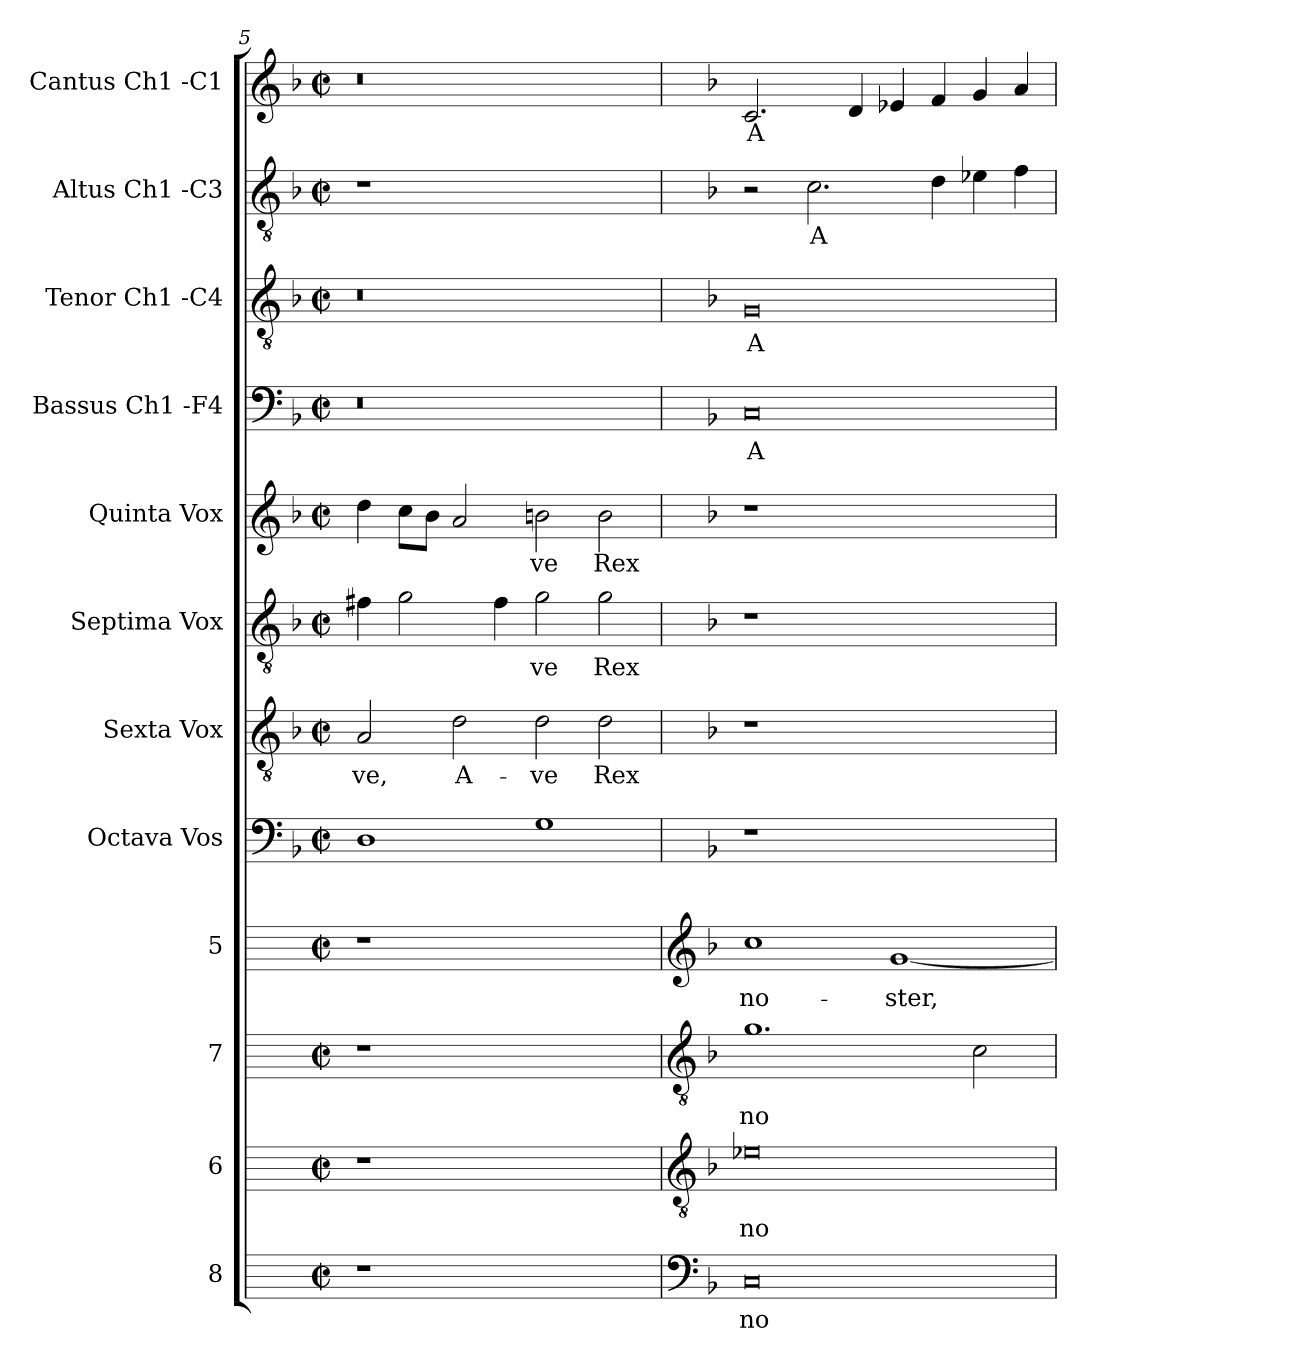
**kern	**text	**kern	**text	**kern	**text	**kern	**text	**kern	**text	**kern	**text	**kern	**text	**kern	**text	**kern	**text	**kern	**text	**kern	**text	**kern	**text
*part12	*part12	*part11	*part11	*part10	*part10	*part9	*part9	*part8	*part8	*part7	*part7	*part6	*part6	*part5	*part5	*part4	*part4	*part3	*part3	*part2	*part2	*part1	*part1
*staff12	*staff12	*staff11	*staff11	*staff10	*staff10	*staff9	*staff9	*staff8	*staff8	*staff7	*staff7	*staff6	*staff6	*staff5	*staff5	*staff4	*staff4	*staff3	*staff3	*staff2	*staff2	*staff1	*staff1
*I"8	*	*I"6	*	*I"7	*	*I"5	*	*I"Octava  Vos	*	*I"Sexta  Vox	*	*I"Septima  Vox	*	*I"Quinta  Vox	*	*I"Bassus  Ch1 -F4	*	*I"Tenor  Ch1 -C4	*	*I"Altus  Ch1 -C3	*	*I"Cantus  Ch1 -C1	*
*	*	*	*	*	*	*	*	*	*	*	*	*	*	*	*	*I'B	*	*I'T	*	*I'A	*	*I'C	*
*	*	*	*	*	*	*	*	*clefF4	*	*clefGv2	*	*clefGv2	*	*clefG2	*	*clefF4	*	*clefGv2	*	*clefGv2	*	*clefG2	*
*k[]	*	*k[]	*	*k[]	*	*k[]	*	*k[b-]	*	*k[b-]	*	*k[b-]	*	*k[b-]	*	*k[b-]	*	*k[b-]	*	*k[b-]	*	*k[b-]	*
*C:	*	*C:	*	*C:	*	*C:	*	*F:	*	*F:	*	*F:	*	*F:	*	*F:	*	*F:	*	*F:	*	*F:	*
*M2/2	*	*M2/2	*	*M2/2	*	*M2/2	*	*M2/2	*	*M2/2	*	*M2/2	*	*M2/2	*	*M2/2	*	*M2/2	*	*M2/2	*	*M2/2	*
*met(c|)	*	*met(c|)	*	*met(c|)	*	*met(c|)	*	*met(c|)	*	*met(c|)	*	*met(c|)	*	*met(c|)	*	*met(c|)	*	*met(c|)	*	*met(c|)	*	*met(c|)	*
=5	=5	=5	=5	=5	=5	=5	=5	=5	=5	=5	=5	=5	=5	=5	=5	=5	=5	=5	=5	=5	=5	=5	=5
!	!	!	!	!	!	!	!	!	!LO:LY:b:rj	!	!LO:LY:b:cj	!	!LO:LY:b:cj	!	!LO:LY:b:cj	!	!	!	!	!	!	!	!
1r	.	1r	.	1r	.	1r	.	1D	.	2A/	-ve,	4f#X\	--	4dd\	--	0r	.	0r	.	1r	.	0r	.
!	!	!	!	!	!	!	!	!	!	!	!	!	!LO:LY:b:cj	!	!LO:LY:b:cj	!	!	!	!	!	!	!	!
.	.	.	.	.	.	.	.	.	.	.	.	2g\	--	8cc\L	--	.	.	.	.	.	.	.	.
!	!	!	!	!	!	!	!	!	!	!	!	!	!	!	!LO:LY:b:cj	!	!	!	!	!	!	!	!
.	.	.	.	.	.	.	.	.	.	.	.	.	.	8b-\J	--	.	.	.	.	.	.	.	.
!	!	!	!	!	!	!	!	!	!	!	!LO:LY:b:cj	!	!	!	!LO:LY:b:cj	!	!	!	!	!	!	!	!
.	.	.	.	.	.	.	.	.	.	2d\	A-	.	.	2a/	--	.	.	.	.	.	.	.	.
!	!	!	!	!	!	!	!	!	!	!	!	!	!LO:LY:b:cj	!	!	!	!	!	!	!	!	!	!
.	.	.	.	.	.	.	.	.	.	.	.	4f#\	--	.	.	.	.	.	.	.	.	.	.
!	!	!	!	!	!	!	!	!	!LO:LY:b:rj	!	!LO:LY:b:cj	!	!LO:LY:b:cj	!	!LO:LY:b:cj	!	!	!	!	!	!	!	!
1ryy	.	1ryy	.	1ryy	.	1ryy	.	1G	.	2d\	-ve	2g\	-ve	2bn\	-ve	.	.	.	.	1ryy	.	.	.
!	!	!	!	!	!	!	!	!	!	!	!LO:LY:b:cj	!	!LO:LY:b:cj	!	!LO:LY:b:cj	!	!	!	!	!	!	!	!
.	.	.	.	.	.	.	.	.	.	2d\	Rex	2g\	Rex	2b\	Rex	.	.	.	.	.	.	.	.
!!LO:PB:g=z
=6	=6	=6	=6	=6	=6	=6	=6	=6	=6	=6	=6	=6	=6	=6	=6	=6	=6	=6	=6	=6	=6	=6	=6
*clefF4	*	*clefGv2	*	*clefGv2	*	*clefG2	*	*	*	*	*	*	*	*	*	*	*	*	*	*	*	*	*
*k[b-]	*	*k[b-]	*	*k[b-]	*	*k[b-]	*	*	*	*	*	*	*	*	*	*	*	*	*	*	*	*	*
*F:	*	*F:	*	*F:	*	*F:	*	*	*	*	*	*	*	*	*	*	*	*	*	*	*	*	*
!	!LO:LY:b:cj	!	!LO:LY:b:cj	!	!LO:LY:b:cj	!	!LO:LY:b:cj	!	!	!	!	!	!	!	!	!	!LO:LY:b:cj	!	!LO:LY:b:cj	!	!	!	!LO:LY:b:cj
0C	no-	0e-X	no-	1.g	no-	1cc	no-	1r	.	1r	.	1r	.	1r	.	0C	A-	0G	A-	2r	.	2.c/	A-
!	!	!	!	!	!	!	!	!	!	!	!	!	!	!	!	!	!	!	!	!	!LO:LY:b:cj	!	!
.	.	.	.	.	.	.	.	.	.	.	.	.	.	.	.	.	.	.	.	2.c\	A-	.	.
!	!	!	!	!	!	!	!	!	!	!	!	!	!	!	!	!	!	!	!	!	!	!	!LO:LY:b:cj
.	.	.	.	.	.	.	.	.	.	.	.	.	.	.	.	.	.	.	.	.	.	4d/	--
!	!	!	!	!	!	!	!LO:LY:b:cj	!	!	!	!	!	!	!	!	!	!	!	!	!	!	!	!LO:LY:b:cj
.	.	.	.	.	.	[<1g	-ster,	1ryy	.	1ryy	.	1ryy	.	1ryy	.	.	.	.	.	.	.	4e-X/	--
!	!	!	!	!	!	!	!	!	!	!	!	!	!	!	!	!	!	!	!	!	!LO:LY:b:cj	!	!LO:LY:b:cj
.	.	.	.	.	.	.	.	.	.	.	.	.	.	.	.	.	.	.	.	4d\	--	4f/	--
!	!	!	!	!	!LO:LY:b:cj	!	!	!	!	!	!	!	!	!	!	!	!	!	!	!	!LO:LY:b:cj	!	!LO:LY:b:cj
.	.	.	.	2c\	--	.	.	.	.	.	.	.	.	.	.	.	.	.	.	4e-X\	--	4g/	--
!	!	!	!	!	!	!	!	!	!	!	!	!	!	!	!	!	!	!	!	!	!LO:LY:b:cj	!	!LO:LY:b:cj
.	.	.	.	.	.	.	.	.	.	.	.	.	.	.	.	.	.	.	.	4f\	--	4a/	--
=	=	=	=	=	=	=	=	=	=	=	=	=	=	=	=	=	=	=	=	=	=	=	=
*-	*-	*-	*-	*-	*-	*-	*-	*-	*-	*-	*-	*-	*-	*-	*-	*-	*-	*-	*-	*-	*-	*-	*-
